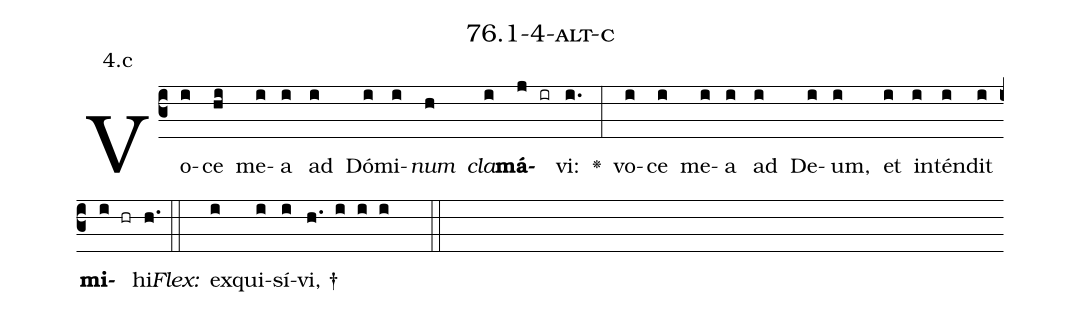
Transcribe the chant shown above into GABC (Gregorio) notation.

name: 76.1-4-alt-c;
annotation: 4.c;
%%
(c3)Vo(i)ce(hi) me(i)a(i) ad(i) Dó(i)mi(i)<i>num</i>(h) <i>cla</i>(i)<b>má</b>(j ir)vi:(i.) <v>\greheightstar</v>(:) vo(i)ce(i) me(i)a(i) ad(i) De(i)um,(i) et(i) in(i)tén(i)dit(i) <b>mi</b>(i hr)hi.(h.) (::)
<i>Flex:</i>()  ex(i)qui(i)sí(i)vi, †(h. i i i  ::)

%E(i) u(i) o(i) u(i) a(i) e.(h.) (::)
